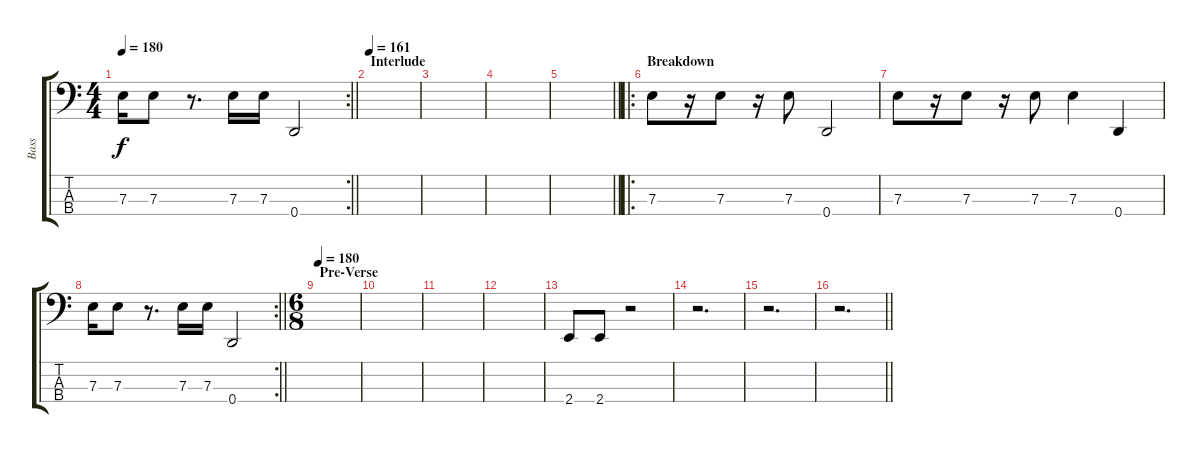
\track ("Bass" "Bass") {instrument electricbasspick}
\staff {score tabs}
\tuning (G2 D2 A1 D1) {hide}
\rc 2
\ts (4 4)
\tempo 180
\clef f4
\barLineRight lightlight
\ks c
7.3.16{dy f} 7.3.8 r.8{d} 7.3.16 7.3.16 0.4.2 |
\section ("" "Interlude")
\tempo 161
|
|
|
\barLineRight lightlight
|
\ro
\section ("" "Breakdown")
7.3.8 r.16 7.3.8 r.16 7.3.8 0.4.2 |
7.3.8 r.16 7.3.8 r.16 7.3.8 7.3.4 0.4.4 |
\rc 2
\barLineRight lightlight
7.3.16 7.3.8 r.8{d} 7.3.16 7.3.16 0.4.2 |
\ts (6 8)
\section ("" "Pre-Verse")
\tempo 180
|
|
|
|
2.4.8 2.4.8 r.2 |
r.2{d} |
r.2{d} |
\barLineRight lightlight
r.2{d}
